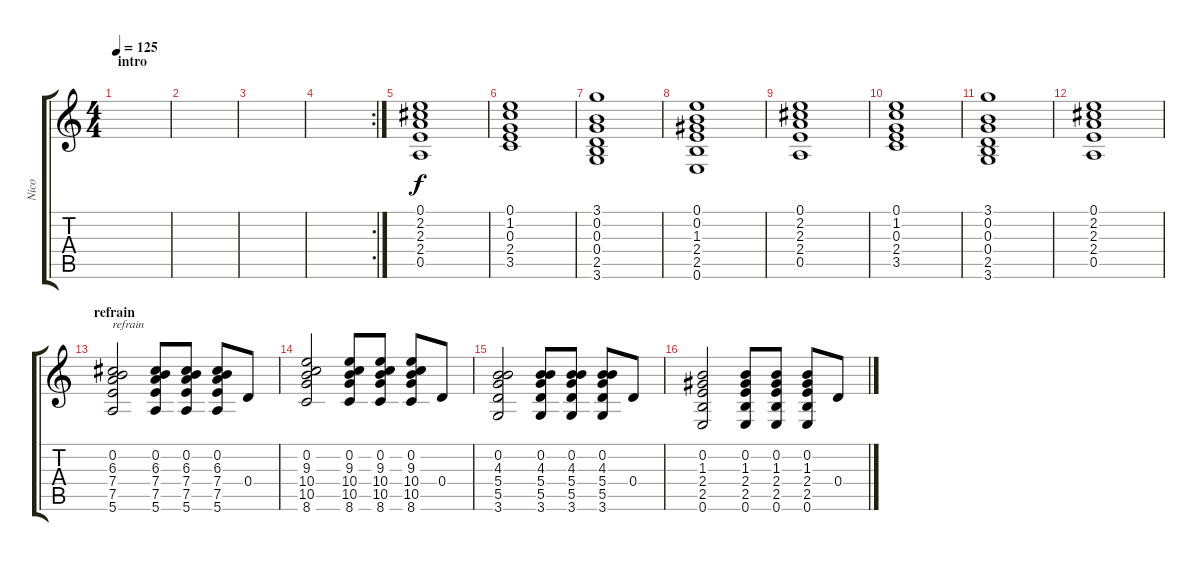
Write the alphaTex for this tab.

\track ("Nico" "Nico") {instrument distortionguitar}
\staff {score tabs}
\tuning (E4 B3 G3 D3 A2 E2) {hide}
\ts (4 4)
\section ("" "intro")
\tempo 125
\clef g2
\ks c
|
|
|
\rc 2
|
(0.1 2.2 2.3 2.4 0.5).1 |
(0.1 1.2 0.3 2.4 3.5).1 |
(3.1 0.2 0.3 0.4 2.5 3.6).1 |
(0.1 0.2 1.3 2.4 2.5 0.6).1 |
(0.1 2.2 2.3 2.4 0.5).1 |
(0.1 1.2 0.3 2.4 3.5).1 |
(3.1 0.2 0.3 0.4 2.5 3.6).1 |
(0.1 2.2 2.3 2.4 0.5).1 |
\section ("" "refrain")
(0.2 6.3 7.4 7.5 5.6).2{txt "refrain"} (0.2 6.3 7.4 7.5 5.6).8 (0.2 6.3 7.4 7.5 5.6).8 (0.2 6.3 7.4 7.5 5.6).8 0.4.8 |
(0.2 9.3 10.4 10.5 8.6).2 (0.2 9.3 10.4 10.5 8.6).8 (0.2 9.3 10.4 10.5 8.6).8 (0.2 9.3 10.4 10.5 8.6).8 0.4.8 |
(0.2 4.3 5.4 5.5 3.6).2 (0.2 4.3 5.4 5.5 3.6).8 (0.2 4.3 5.4 5.5 3.6).8 (0.2 4.3 5.4 5.5 3.6).8 0.4.8 |
(0.2 1.3 2.4 2.5 0.6).2 (0.2 1.3 2.4 2.5 0.6).8 (0.2 1.3 2.4 2.5 0.6).8 (0.2 1.3 2.4 2.5 0.6).8 0.4.8
